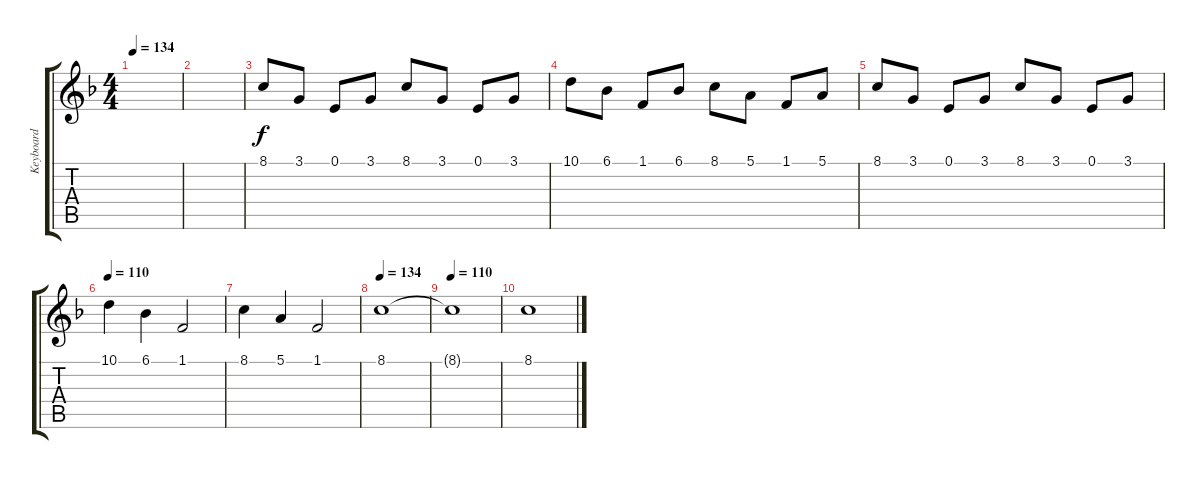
\track ("Keyboard" "Keyboard") {instrument clarinet}
\staff {score tabs}
\tuning (E4 B3 G3 D3 A2 E2) {hide}
\ts (4 4)
\tempo 134
\clef g2
\ks f
|
|
8.1.8 3.1.8 0.1.8 3.1.8 8.1.8 3.1.8 0.1.8 3.1.8 |
10.1.8 6.1.8 1.1.8 6.1.8 8.1.8 5.1.8 1.1.8 5.1.8 |
8.1.8 3.1.8 0.1.8 3.1.8 8.1.8 3.1.8 0.1.8 3.1.8 |
\tempo 110
10.1.4 6.1.4 1.1.2 |
8.1.4 5.1.4 1.1.2 |
\tempo 134
8.1.1 |
\tempo 110
8.1{t}.1 |
8.1.1{volume 0}
